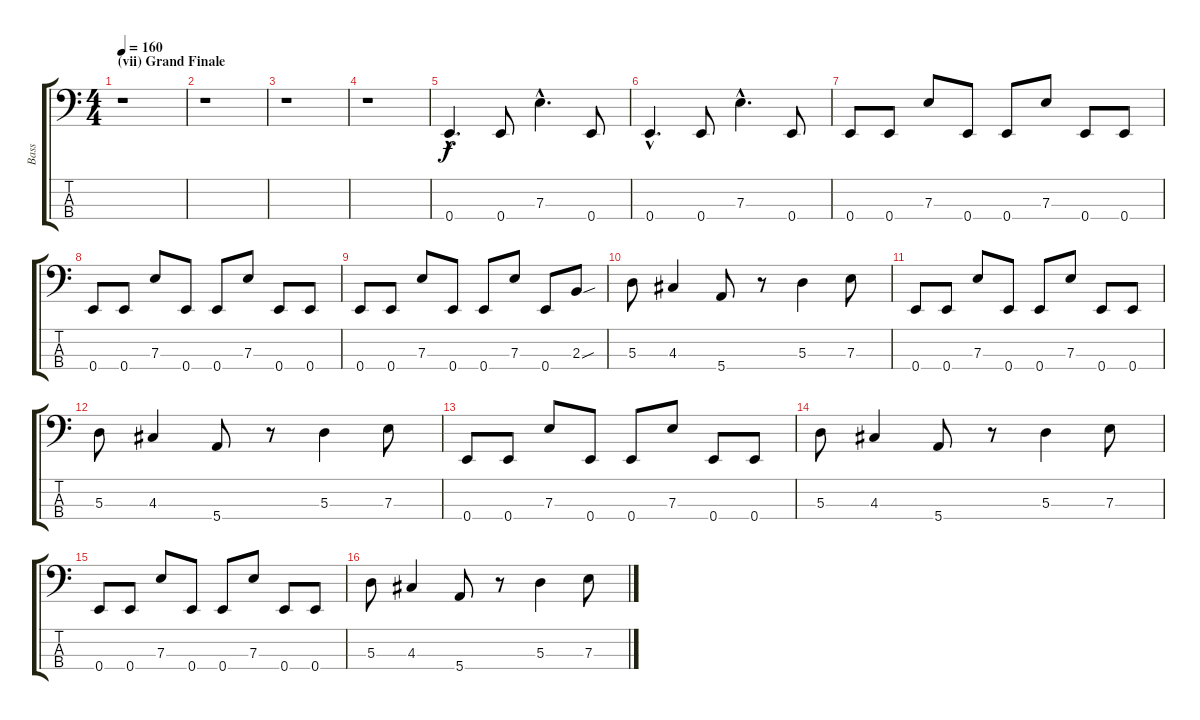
\track ("Bass" "Bass") {instrument electricbassfinger}
\staff {score tabs}
\tuning (G2 D2 A1 E1) {hide}
\ts (4 4)
\section ("" "(vii) Grand Finale")
\tempo 160
\clef f4
\ks c
r.1{dy f} |
r.1 |
r.1 |
r.1 |
0.4{hac}.4{d} 0.4.8 7.3{hac}.4{d} 0.4.8 |
0.4{hac}.4{d} 0.4.8 7.3{hac}.4{d} 0.4.8 |
0.4.8 0.4.8 7.3.8 0.4.8 0.4.8 7.3.8 0.4.8 0.4.8 |
0.4.8 0.4.8 7.3.8 0.4.8 0.4.8 7.3.8 0.4.8 0.4.8 |
0.4.8 0.4.8 7.3.8 0.4.8 0.4.8 7.3.8 0.4.8 2.3{sou}.8 |
5.3.8 4.3.4 5.4.8 r.8 5.3.4 7.3.8 |
0.4.8 0.4.8 7.3.8 0.4.8 0.4.8 7.3.8 0.4.8 0.4.8 |
5.3.8 4.3.4 5.4.8 r.8 5.3.4 7.3.8 |
0.4.8 0.4.8 7.3.8 0.4.8 0.4.8 7.3.8 0.4.8 0.4.8 |
5.3.8 4.3.4 5.4.8 r.8 5.3.4 7.3.8 |
0.4.8 0.4.8 7.3.8 0.4.8 0.4.8 7.3.8 0.4.8 0.4.8 |
5.3.8 4.3.4 5.4.8 r.8 5.3.4 7.3.8
